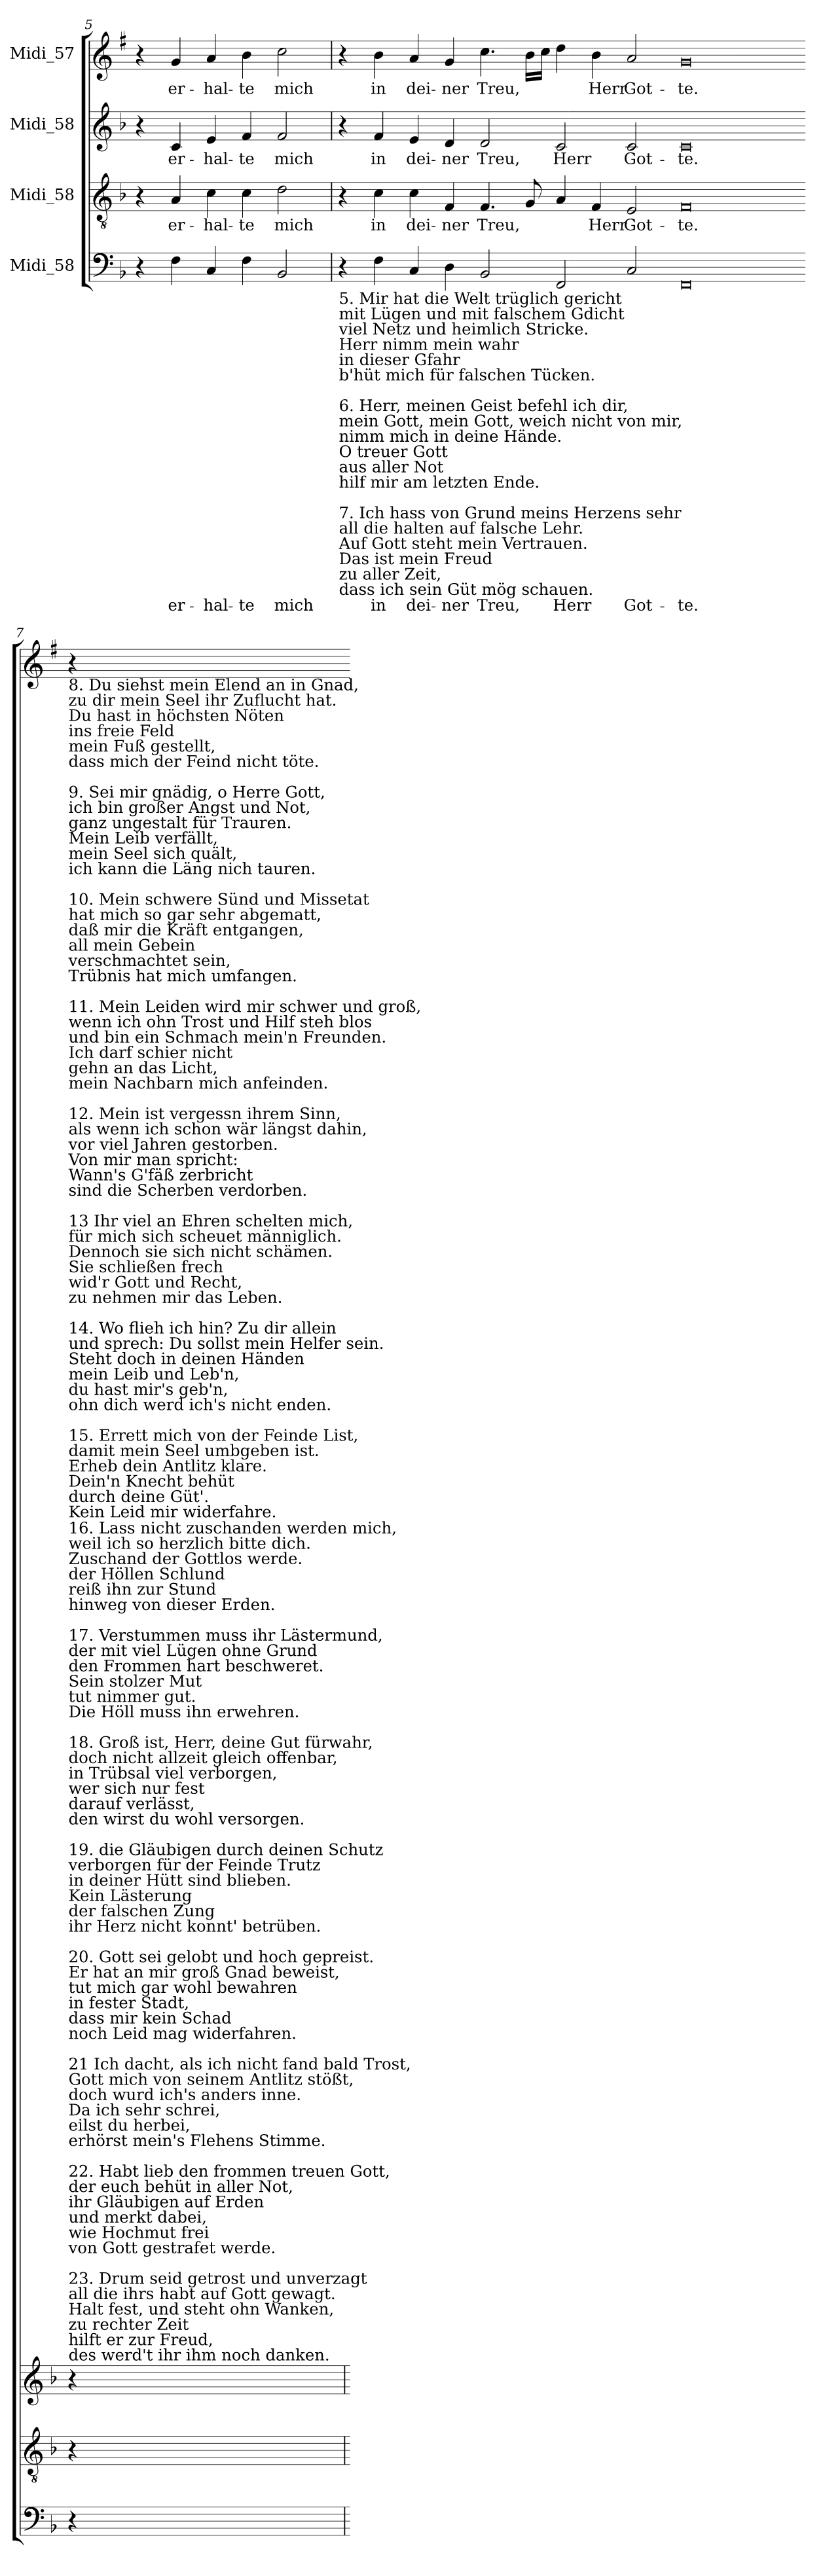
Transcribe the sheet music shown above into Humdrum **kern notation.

**kern	**text	**kern	**text	**kern	**text	**kern	**text
*part4	*part4	*part3	*part3	*part2	*part2	*part1	*part1
*staff4	*staff4	*staff3	*staff3	*staff2	*staff2	*staff1	*staff1
*I"Midi_58	*	*I"Midi_58	*	*I"Midi_58	*	*I"Midi_57	*
*clefF4	*	*clefGv2	*	*clefG2	*	*clefG2	*
*	*	*	*	*	*	*ITrd1c2	*
*k[b-]	*	*k[b-]	*	*k[b-]	*	*k[b-]	*
*F:	*	*F:	*	*F:	*	*F:	*
=5	=5	=5	=5	=5	=5	=5	=5
4r	.	4r	.	4r	.	4r	.
!	!LO:LY:b	!	!LO:LY:b	!	!LO:LY:b	!	!LO:LY:b
4F	er-	4A	er-	4c	er-	4f	er-
!	!LO:LY:b	!	!LO:LY:b	!	!LO:LY:b	!	!LO:LY:b
4C	-hal-	4c	-hal-	4e	-hal-	4g	-hal-
!	!LO:LY:b	!	!LO:LY:b	!	!LO:LY:b	!	!LO:LY:b
4F	-te	4c	-te	4f	-te	4a	-te
!	!LO:LY:b	!	!LO:LY:b	!	!LO:LY:b	!	!LO:LY:b
2BB-	mich	2d	mich	2f	mich	2b-	mich
=6	=6	=6	=6	=6	=6	=6	=6
!LO:TX:b:t=5. Mir hat die Welt trüglich gericht\nmit Lügen und mit falschem Gdicht\nviel Netz und heimlich Stricke.\nHerr nimm mein wahr\nin dieser Gfahr\nb'hüt mich für falschen Tücken.\n\n6. Herr, meinen Geist befehl ich dir,\nmein Gott, mein Gott, weich nicht von mir, \nnimm mich in deine Hände.\nO treuer Gott\naus aller Not \nhilf mir am letzten Ende.\n\n7. Ich hass von Grund meins Herzens sehr\nall die halten auf falsche Lehr.\nAuf Gott steht mein Vertrauen.\nDas ist mein Freud\nzu aller Zeit,\ndass ich sein Güt mög schauen.	!	!	!	!	!	!	!
4r	.	4r	.	4r	.	4r	.
!	!LO:LY:b	!	!LO:LY:b	!	!LO:LY:b	!	!LO:LY:b
4F	in	4c	in	4f	in	4a	in
!	!LO:LY:b	!	!LO:LY:b	!	!LO:LY:b	!	!LO:LY:b
4C	dei-	4c	dei-	4e	dei-	4g	dei-
!	!LO:LY:b	!	!LO:LY:b	!	!LO:LY:b	!	!LO:LY:b
4D	-ner	4F	-ner	4d	-ner	4f	-ner
!	!LO:LY:b	!	!LO:LY:b	!	!LO:LY:b	!	!LO:LY:b
2BB-	Treu,	4.F	Treu,	2d	Treu,	4.b-	Treu,
.	.	8G	.	.	.	16aLL	.
.	.	.	.	.	.	16b-JJ	.
!	!LO:LY:b	!	!	!	!LO:LY:b	!	!
2FF	Herr	4A	.	2c	Herr	4cc	.
!	!	!	!LO:LY:b	!	!	!	!LO:LY:b
.	.	4F	Herr	.	.	4a	Herr
!	!LO:LY:b	!	!LO:LY:b	!	!LO:LY:b	!	!LO:LY:b
2C	Got-	2E	Got-	2c	Got-	2g	Got-
!	!LO:LY:b	!	!LO:LY:b	!	!LO:LY:b	!	!LO:LY:b
0FF	-te.	0F	-te.	0c	-te.	0f	-te.
!!LO:LB:g=z
=7-	=7-	=7-	=7-	=7-	=7-	=7-	=7-
!	!	!	!	!	!	!LO:TX:b:t=8. Du siehst mein Elend an in Gnad,\nzu dir mein Seel ihr Zuflucht hat.\nDu hast in höchsten Nöten\nins freie Feld\nmein Fuß gestellt,\ndass mich der Feind nicht töte.\n\n9. Sei mir gnädig, o Herre Gott,\nich bin großer Angst und Not,\nganz ungestalt für Trauren.\nMein Leib verfällt,\nmein Seel sich quält,\nich kann die Läng nich tauren.\n\n10. Mein schwere Sünd und Missetat\nhat mich so gar sehr abgematt,\ndaß mir die Kräft entgangen,\nall mein Gebein\nverschmachtet sein,\nTrübnis hat mich umfangen.\n\n11. Mein Leiden wird mir schwer und groß,\nwenn ich ohn Trost und Hilf steh blos\nund bin ein Schmach mein'n Freunden.\nIch darf schier nicht\ngehn an das Licht,\nmein Nachbarn mich anfeinden.\n\n12. Mein ist vergessn ihrem Sinn,\nals wenn ich schon wär längst dahin,\nvor viel Jahren gestorben.\nVon mir man spricht&colon;\nWann's G'fäß zerbricht\nsind die Scherben verdorben.\n\n13 Ihr viel an Ehren schelten mich,\nfür mich sich scheuet männiglich.\nDennoch sie sich nicht schämen.\nSie schließen frech\nwid'r Gott und Recht,\nzu nehmen mir das Leben.\n\n14. Wo flieh ich hin? Zu dir allein \nund sprech&colon; Du sollst mein Helfer sein.\nSteht doch in deinen Händen \nmein Leib und Leb'n,\ndu hast mir's geb'n,\nohn dich werd ich's nicht enden.\n\n15. Errett mich von der Feinde List,\ndamit mein Seel umbgeben ist.\nErheb dein Antlitz klare.\nDein'n Knecht behüt\ndurch deine Güt'.\nKein Leid mir widerfahre.	!
!	!	!	!	!	!	!LO:TX:b:t=16. Lass nicht zuschanden werden mich,\nweil ich so herzlich bitte dich.\nZuschand der Gottlos werde.\nder Höllen Schlund\nreiß ihn zur Stund\nhinweg von dieser Erden.\n\n17. Verstummen muss ihr Lästermund,\nder mit viel Lügen ohne Grund\nden Frommen hart beschweret.\nSein stolzer Mut\ntut nimmer gut.\nDie Höll muss ihn erwehren.\n\n18. Groß ist, Herr, deine Gut fürwahr,\ndoch nicht allzeit gleich offenbar,\nin Trübsal viel verborgen, \nwer sich nur fest\ndarauf verlässt,\nden wirst du wohl versorgen.\n\n19. die Gläubigen durch deinen Schutz\nverborgen für der Feinde Trutz\nin deiner Hütt sind blieben.\nKein Lästerung\nder falschen Zung\nihr Herz nicht konnt' betrüben.\n\n20. Gott sei gelobt und hoch gepreist.\nEr hat an mir groß Gnad beweist,\ntut mich gar wohl bewahren\nin fester Stadt,\ndass mir kein Schad\nnoch Leid mag widerfahren.\n\n21 Ich dacht, als ich nicht fand bald Trost,\nGott mich von seinem Antlitz stößt,\ndoch wurd ich's anders inne.\nDa ich sehr schrei,\neilst du herbei,\nerhörst mein's Flehens Stimme.\n\n22. Habt lieb den frommen treuen Gott,\nder euch behüt in aller Not,\nihr Gläubigen auf Erden\nund merkt dabei,\nwie Hochmut frei\nvon Gott gestrafet werde.\n\n23. Drum seid getrost und unverzagt\nall die ihrs habt auf Gott gewagt.\nHalt fest, und steht ohn Wanken,\nzu rechter Zeit\nhilft er zur Freud,\ndes werd't ihr ihm noch danken.	!
4r	.	4r	.	4r	.	4r	.
=	=-	=	=-	=	=-	=-	=-
*-	*-	*-	*-	*-	*-	*-	*-
